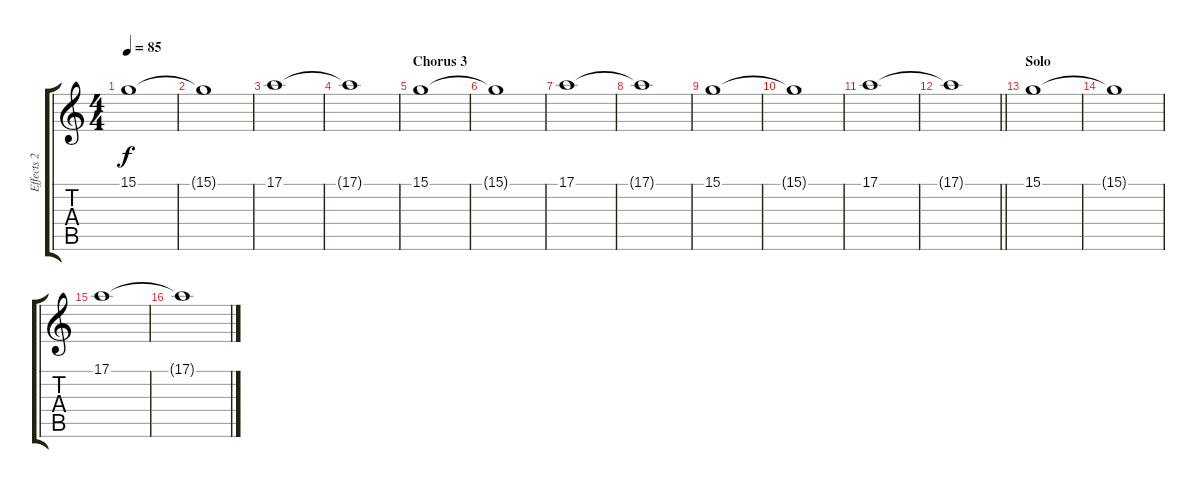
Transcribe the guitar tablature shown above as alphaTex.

\track ("Effects 2" "Effects 2") {instrument stringensemble1}
\staff {score tabs}
\tuning (E4 B3 G3 D3 A2 E2) {hide}
\ts (4 4)
\tempo 85
\clef g2
\ks c
15.1.1{dy f} |
15.1{t}.1 |
17.1.1 |
17.1{t}.1 |
\section ("" "Chorus 3")
15.1.1 |
15.1{t}.1 |
17.1.1 |
17.1{t}.1 |
15.1.1 |
15.1{t}.1 |
17.1.1 |
\barLineRight lightlight
17.1{t}.1 |
\section ("" "Solo")
15.1.1 |
15.1{t}.1 |
17.1.1 |
17.1{t}.1
